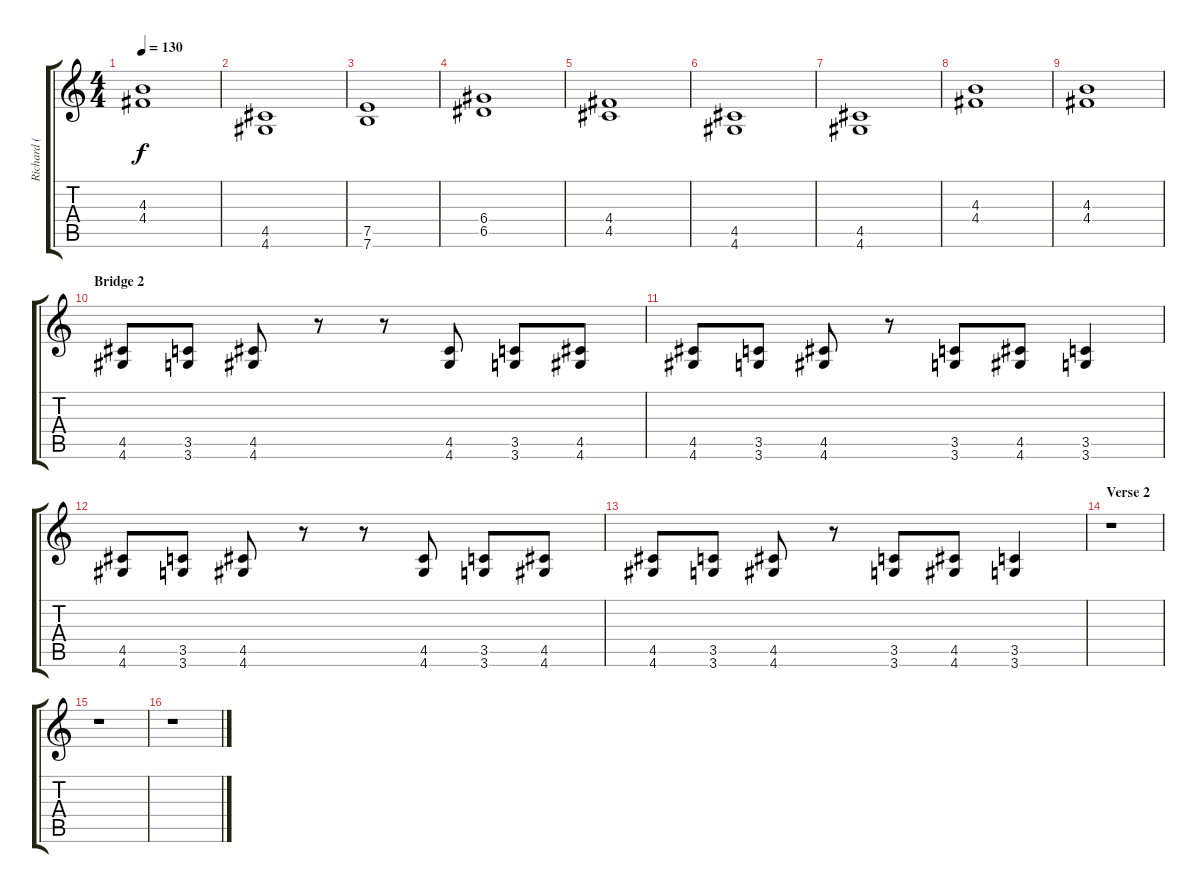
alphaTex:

\track ("Richard ( Guitar 1 ) " "Richard ( ") {instrument distortionguitar}
\staff {score tabs}
\tuning (E4 B3 G3 D3 A2 E2) {hide}
\ts (4 4)
\tempo 130
\clef g2
\ks c
(4.3 4.4).1{dy f} |
(4.5 4.6).1 |
(7.5 7.6).1 |
(6.4 6.5).1 |
(4.4 4.5).1 |
(4.5 4.6).1 |
(4.5 4.6).1 |
(4.3 4.4).1 |
(4.3 4.4).1 |
\section ("" "Bridge 2")
(4.5 4.6).8 (3.5 3.6).8 (4.5 4.6).8 r.8 r.8 (4.5 4.6).8 (3.5 3.6).8 (4.5 4.6).8 |
(4.5 4.6).8 (3.5 3.6).8 (4.5 4.6).8 r.8 (3.5 3.6).8 (4.5 4.6).8 (3.5 3.6).4 |
(4.5 4.6).8 (3.5 3.6).8 (4.5 4.6).8 r.8 r.8 (4.5 4.6).8 (3.5 3.6).8 (4.5 4.6).8 |
(4.5 4.6).8 (3.5 3.6).8 (4.5 4.6).8 r.8 (3.5 3.6).8 (4.5 4.6).8 (3.5 3.6).4 |
\section ("" "Verse 2")
r.1 |
r.1 |
r.1
